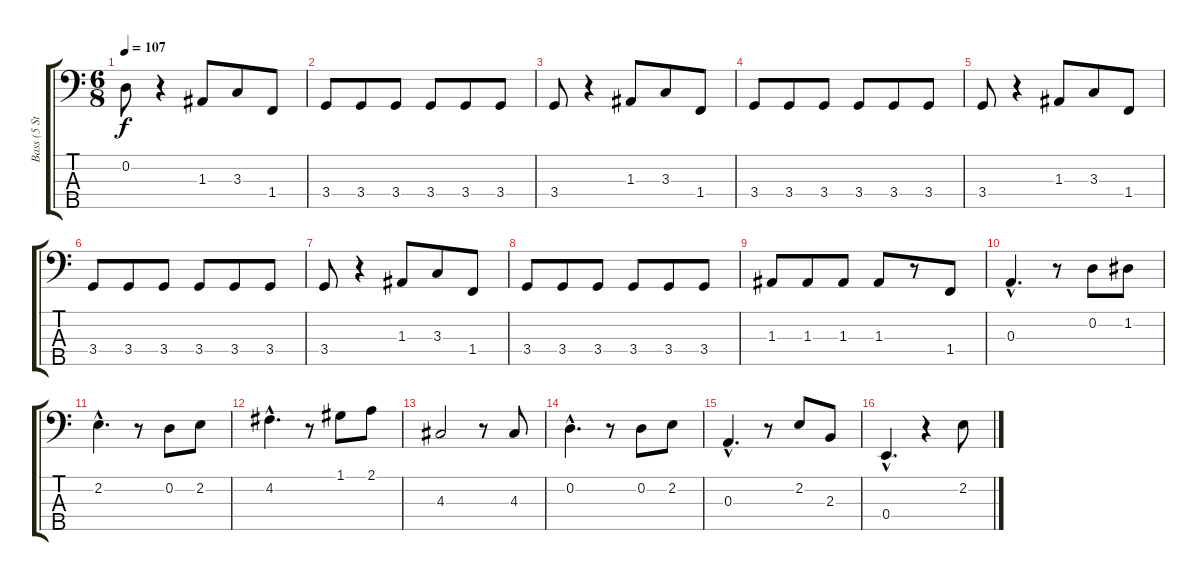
\track ("Bass (5 Strings)" "Bass (5 St") {instrument electricbasspick}
\staff {score tabs}
\tuning (G2 D2 A1 E1 B0) {hide}
\ts (6 8)
\tempo 107
\clef f4
\ks c
0.2.8{dy f} r.4 1.3.8 3.3.8 1.4.8 |
3.4.8 3.4.8 3.4.8 3.4.8 3.4.8 3.4.8 |
3.4.8 r.4 1.3.8 3.3.8 1.4.8 |
3.4.8 3.4.8 3.4.8 3.4.8 3.4.8 3.4.8 |
3.4.8 r.4 1.3.8 3.3.8 1.4.8 |
3.4.8 3.4.8 3.4.8 3.4.8 3.4.8 3.4.8 |
3.4.8 r.4 1.3.8 3.3.8 1.4.8 |
3.4.8 3.4.8 3.4.8 3.4.8 3.4.8 3.4.8 |
1.3.8 1.3.8 1.3.8 1.3.8 r.8 1.4.8 |
0.3{hac}.4{d} r.8 0.2.8 1.2.8 |
2.2{hac}.4{d} r.8 0.2.8 2.2.8 |
4.2{hac}.4{d} r.8 1.1.8 2.1.8 |
4.3.2 r.8 4.3.8 |
0.2{hac}.4{d} r.8 0.2.8 2.2.8 |
0.3{hac}.4{d} r.8 2.2.8 2.3.8 |
0.4{hac}.4{d} r.4 2.2.8
